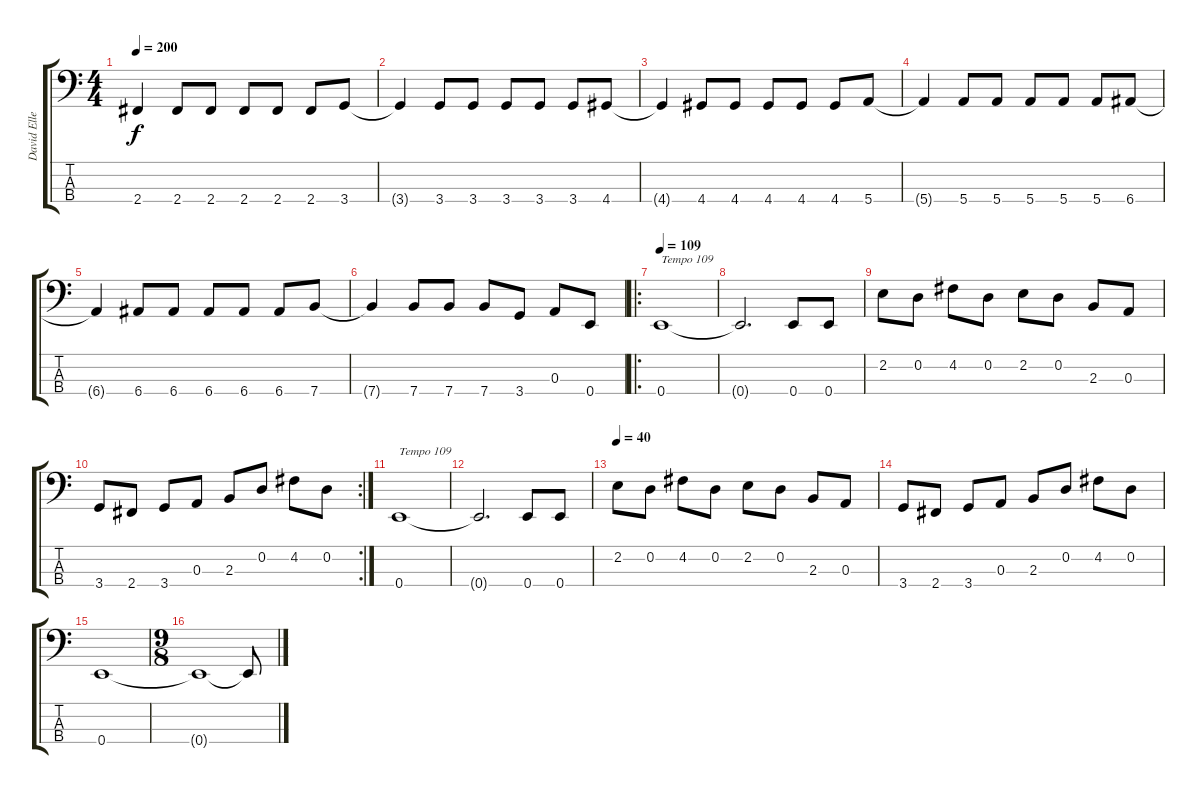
\track ("David Ellefson" "David Elle") {instrument electricbasspick}
\staff {score tabs}
\tuning (G2 D2 A1 E1) {hide}
\ts (4 4)
\tempo 200
\clef f4
\ks c
2.4{t}.4{dy f} 2.4.8 2.4.8 2.4.8 2.4.8 2.4.8 3.4.8 |
3.4{t}.4 3.4.8 3.4.8 3.4.8 3.4.8 3.4.8 4.4.8 |
4.4{t}.4 4.4.8 4.4.8 4.4.8 4.4.8 4.4.8 5.4.8 |
5.4{t}.4 5.4.8 5.4.8 5.4.8 5.4.8 5.4.8 6.4.8 |
6.4{t}.4 6.4.8 6.4.8 6.4.8 6.4.8 6.4.8 7.4.8 |
7.4{t}.4 7.4.8 7.4.8 7.4.8 3.4.8 0.3.8 0.4.8 |
\ro
\tempo 109
0.4.1{txt "Tempo 109"} |
0.4{t}.2{d} 0.4.8 0.4.8 |
2.2.8 0.2.8 4.2.8 0.2.8 2.2.8 0.2.8 2.3.8 0.3.8 |
\rc 2
3.4.8 2.4.8 3.4.8 0.3.8 2.3.8 0.2.8 4.2.8 0.2.8 |
0.4.1{txt "Tempo 109"} |
0.4{t}.2{d} 0.4.8 0.4.8 |
\tempo 40
2.2.8 0.2.8 4.2.8 0.2.8 2.2.8 0.2.8 2.3.8 0.3.8 |
3.4.8 2.4.8 3.4.8 0.3.8 2.3.8 0.2.8 4.2.8 0.2.8 |
0.4.1 |
\ts (9 8)
0.4{t}.1 0.4{t}.8
